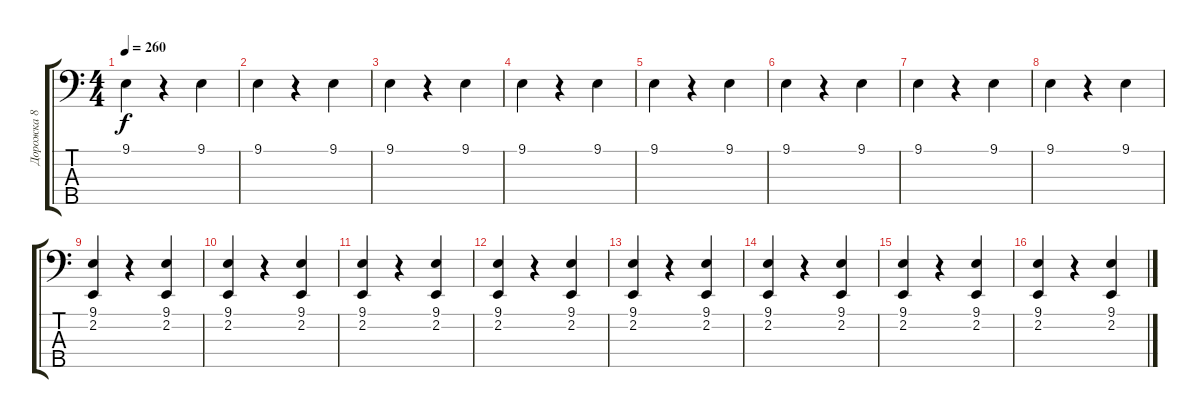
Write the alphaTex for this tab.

\track ("Дорожка 8" "Дорожка 8") {instrument synthdrum}
\staff {score tabs}
\tuning (G2 D2 A1 E1 B0) {hide}
\ts (4 4)
\tempo 260
\clef f4
\ks c
9.1.4{dy f} r.4 9.1.4 |
9.1.4 r.4 9.1.4 |
9.1.4 r.4 9.1.4 |
9.1.4 r.4 9.1.4 |
9.1.4 r.4 9.1.4 |
9.1.4 r.4 9.1.4 |
9.1.4 r.4 9.1.4 |
9.1.4 r.4 9.1.4 |
(9.1 2.2).4 r.4 (9.1 2.2).4 |
(9.1 2.2).4 r.4 (9.1 2.2).4 |
(9.1 2.2).4 r.4 (9.1 2.2).4 |
(9.1 2.2).4 r.4 (9.1 2.2).4 |
(9.1 2.2).4 r.4 (9.1 2.2).4 |
(9.1 2.2).4 r.4 (9.1 2.2).4 |
(9.1 2.2).4 r.4 (9.1 2.2).4 |
(9.1 2.2).4 r.4 (9.1 2.2).4
